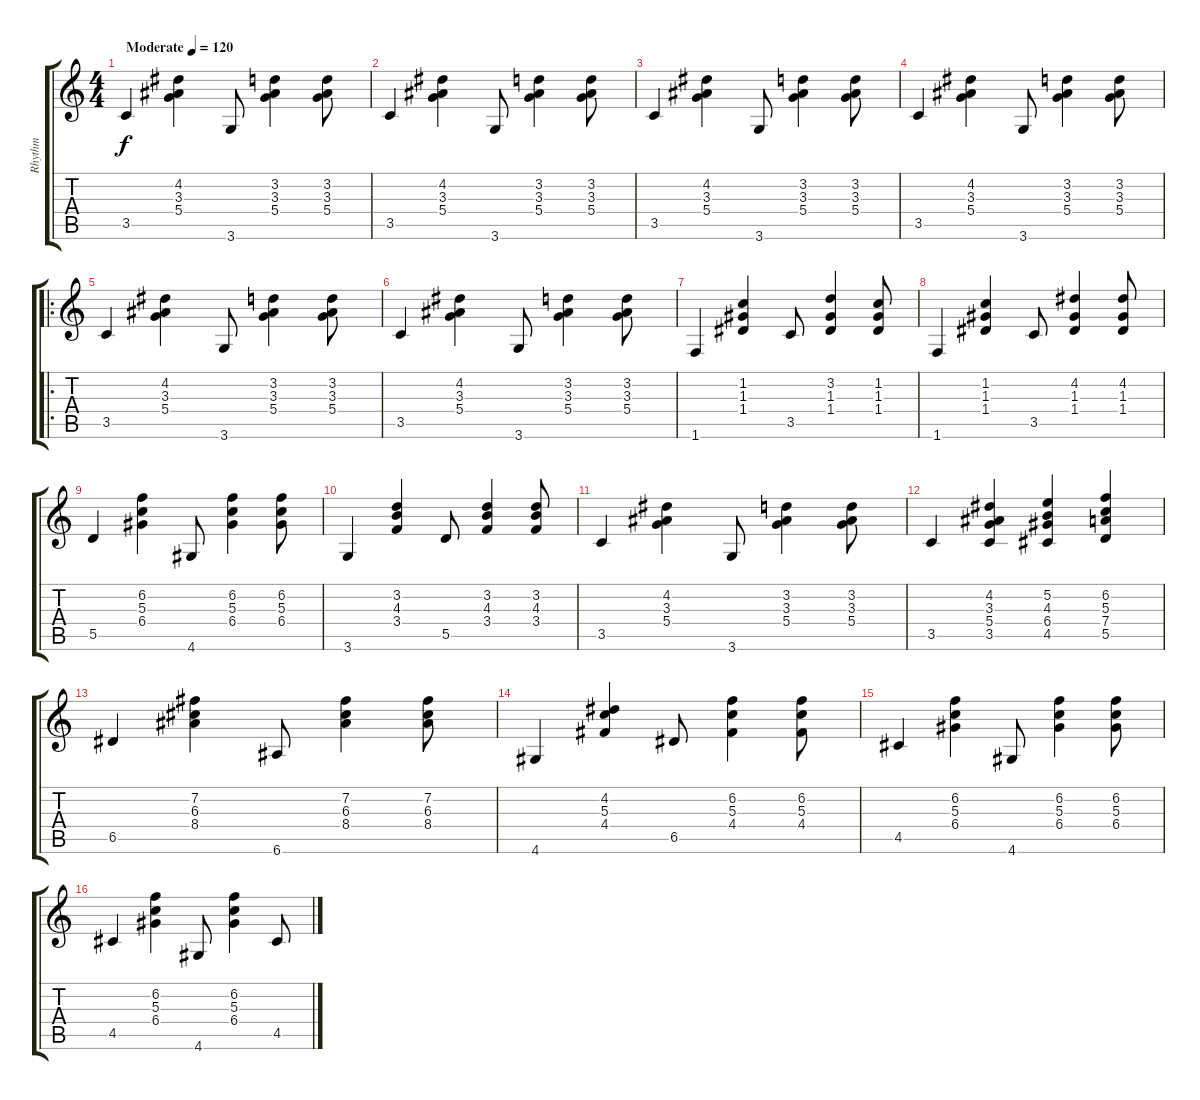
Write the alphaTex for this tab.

\track ("Rhythm" "Rhythm") {instrument electricguitarclean}
\staff {score tabs}
\tuning (E4 B3 G3 D3 A2 E2) {hide}
\ts (4 4)
\tempo (120 "Moderate")
\clef g2
\ks c
3.5.4{dy f instrument electricguitarclean} (4.2 3.3 5.4).4 3.6.8 (3.2 3.3 5.4).4 (3.2 3.3 5.4).8 |
3.5.4 (4.2 3.3 5.4).4 3.6.8 (3.2 3.3 5.4).4 (3.2 3.3 5.4).8 |
3.5.4 (4.2 3.3 5.4).4 3.6.8 (3.2 3.3 5.4).4 (3.2 3.3 5.4).8 |
3.5.4 (4.2 3.3 5.4).4 3.6.8 (3.2 3.3 5.4).4 (3.2 3.3 5.4).8 |
\ro
3.5.4 (4.2 3.3 5.4).4 3.6.8 (3.2 3.3 5.4).4 (3.2 3.3 5.4).8 |
3.5.4 (4.2 3.3 5.4).4 3.6.8 (3.2 3.3 5.4).4 (3.2 3.3 5.4).8 |
1.6.4 (1.2 1.3 1.4).4 3.5.8 (3.2 1.3 1.4).4 (1.2 1.3 1.4).8 |
1.6.4 (1.2 1.3 1.4).4 3.5.8 (4.2 1.3 1.4).4 (4.2 1.3 1.4).8 |
5.5.4 (6.2 5.3 6.4).4 4.6.8 (6.2 5.3 6.4).4 (6.2 5.3 6.4).8 |
3.6.4 (3.2 4.3 3.4).4 5.5.8 (3.2 4.3 3.4).4 (3.2 4.3 3.4).8 |
3.5.4 (4.2 3.3 5.4).4 3.6.8 (3.2 3.3 5.4).4 (3.2 3.3 5.4).8 |
3.5.4 (4.2 3.3 5.4 3.5).4 (5.2 4.3 6.4 4.5).4 (6.2 5.3 7.4 5.5).4 |
6.5.4 (7.2 6.3 8.4).4 6.6.8 (7.2 6.3 8.4).4 (7.2 6.3 8.4).8 |
4.6.4 (4.2 5.3 4.4).4 6.5.8 (6.2 5.3 4.4).4 (6.2 5.3 4.4).8 |
4.5.4 (6.2 5.3 6.4).4 4.6.8 (6.2 5.3 6.4).4 (6.2 5.3 6.4).8 |
4.5.4 (6.2 5.3 6.4).4 4.6.8 (6.2 5.3 6.4).4 4.5.8
